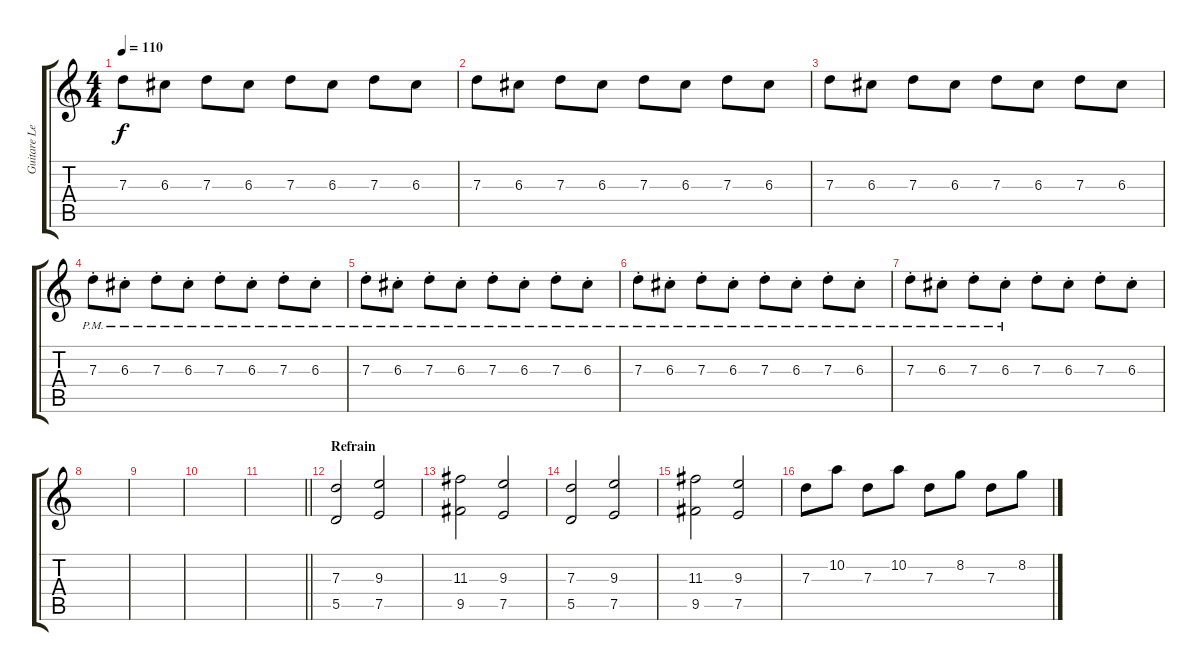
\track ("Guitare Lead" "Guitare Le") {instrument overdrivenguitar}
\staff {score tabs}
\tuning (E4 B3 G3 D3 A2 E2) {hide}
\ts (4 4)
\tempo 110
\clef g2
\ks c
7.3.8{dy f volume 15} 6.3.8 7.3.8 6.3.8 7.3.8 6.3.8 7.3.8 6.3.8 |
7.3.8 6.3.8 7.3.8 6.3.8 7.3.8 6.3.8 7.3.8 6.3.8 |
7.3.8 6.3.8 7.3.8 6.3.8 7.3.8 6.3.8 7.3.8 6.3.8 |
7.3{pm st}.8{volume 10} 6.3{pm st}.8 7.3{pm st}.8 6.3{pm st}.8 7.3{pm st}.8 6.3{pm st}.8 7.3{pm st}.8 6.3{pm st}.8 |
7.3{pm st}.8 6.3{pm st}.8 7.3{pm st}.8 6.3{pm st}.8 7.3{pm st}.8 6.3{pm st}.8 7.3{pm st}.8 6.3{pm st}.8 |
7.3{pm st}.8 6.3{pm st}.8 7.3{pm st}.8 6.3{pm st}.8 7.3{pm st}.8 6.3{pm st}.8 7.3{pm st}.8 6.3{pm st}.8 |
7.3{pm st}.8 6.3{pm st}.8 7.3{pm st}.8 6.3{pm st}.8 7.3{st}.8 6.3{st}.8 7.3{st}.8 6.3{st}.8 |
|
|
|
\barLineRight lightlight
|
\section ("" "Refrain")
(7.3 5.5).2{volume 15} (9.3 7.5).2 |
(11.3 9.5).2 (9.3 7.5).2 |
(7.3 5.5).2 (9.3 7.5).2 |
(11.3 9.5).2 (9.3 7.5).2 |
7.3.8 10.2.8 7.3.8 10.2.8 7.3.8 8.2.8 7.3.8 8.2.8
